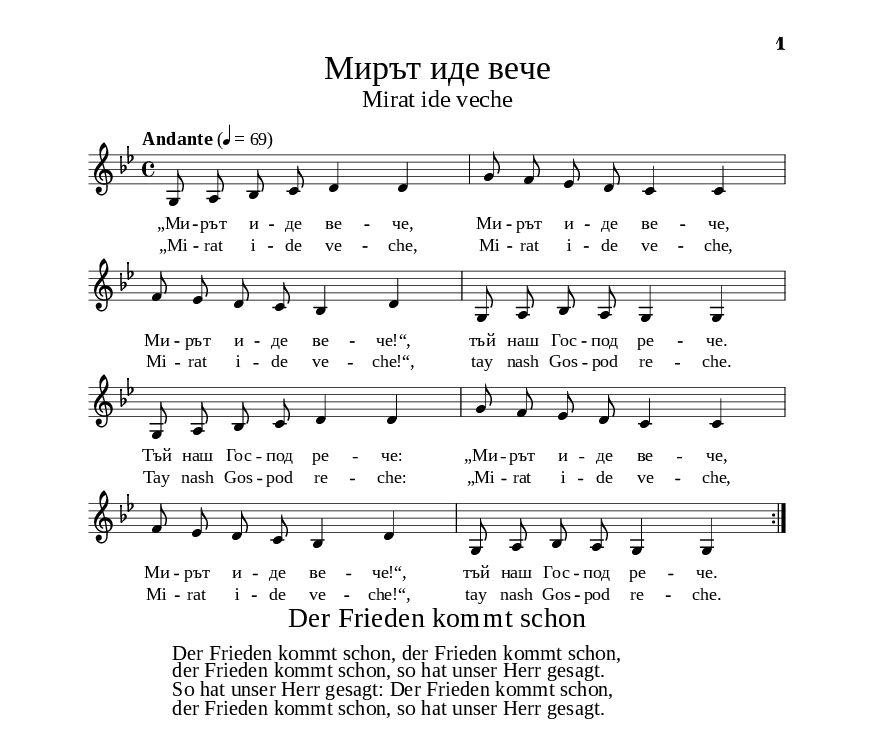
\version "2.24.3"

% include paper part and global functions
\include "include/globals.ily"

\bookpart {
  \label #'ref155_2
  \tocItem \markup "Мирът иде вече – Mirat ide veche"
  \include "include/bookpart-paper.ily"
  \score {
    \include "include/score-layout.ily"

    \new Voice \relative c' {
      \clef treble
      \key g \minor
      \time 4/4
      \tempoFunc "Andante" 4 "69"
      \autoBeamOff
      \repeat volta 2 {
        g8 a bes c d4 d4 | g8 f es d c4 c |  \break

        f8 es d c bes 4 d 4 | g,8 a bes a g4 g4 | \break

        g8 a bes c d4 d4 | g8 f es d c4 c |  \break

        f8 es d c bes 4 d 4 |  g,8 a bes a g4 g4 |
      }
    }

    \addlyrics {
     „Ми -- рът и -- де ве -- че, Ми -- рът и -- де ве -- че, Ми -- рът и -- де ве -- че!“,
      тъй наш Гос -- под ре -- че.
      Tъй наш Гос -- под ре -- че: „Ми -- рът и -- де ве -- че, Ми -- рът и -- де ве -- че!“,
      тъй наш Гос -- под ре -- че.
    }
    \addlyrics {
      „Mi -- rat i -- de ve -- che, Mi -- rat i -- de ve -- che, Mi -- rat i -- de ve -- che!“,
      tay nash Gos -- pod re -- che.
      Tay nash Gos -- pod re -- che: „Mi -- rat i -- de ve -- che, Mi -- rat i -- de ve -- che!“,
      tay nash Gos -- pod re -- che.}

      \header {
        title = \titleFunc "Мирът иде вече" "Mirat ide veche"
      }

      \midi{}

    } % score



    % include foreign translation(s) of the song
    \version "2.24.3"

\markup \fill-line { \fontsize #deTitleFontSize "Der Frieden kommt schon" }
\markup \null
\markup \null
\markup \fontsize #deCoupletFontSize {
  \hspace #10
  \override #`(baseline-skip . ,deCoupletBaselineSkip)

  \column {
    \line { " " Der Frieden kommt schon,  der Frieden kommt schon, }
     \line { " " der Frieden kommt schon, so hat unser Herr gesagt.  }

    \line { " "So hat unser Herr gesagt: Der Frieden kommt schon, }
  \line {" "der Frieden kommt schon, so hat unser Herr gesagt. }

  }
}


  } % bookpart

  % Più mosso
  %
